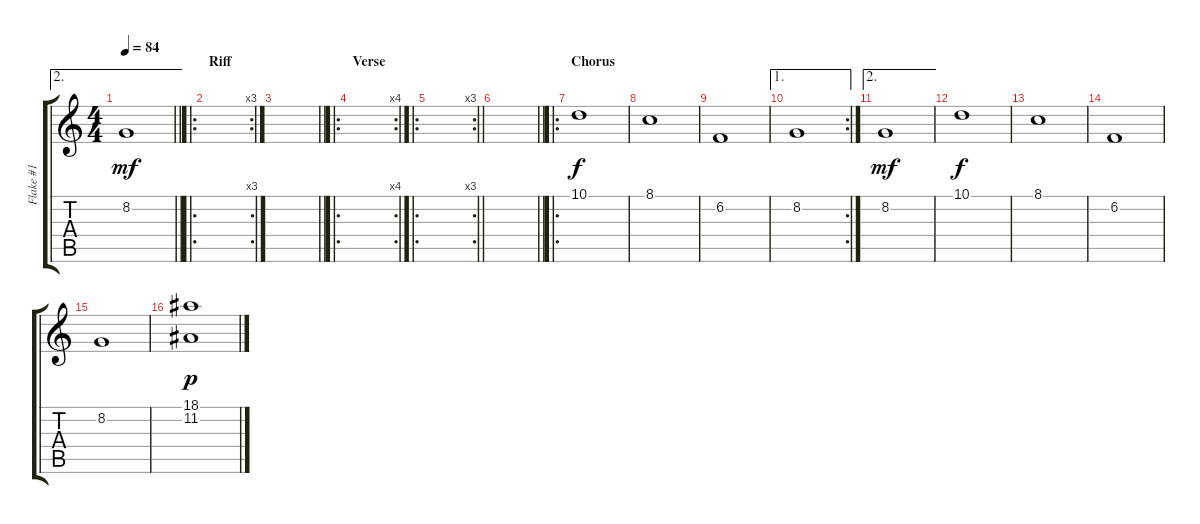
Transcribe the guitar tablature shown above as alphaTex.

\track ("Flake #1" "Flake #1") {instrument acousticgrandpiano}
\staff {score tabs}
\tuning (E4 B3 G3 D3 A2 D2) {hide}
\ae 2
\ts (4 4)
\tempo 84
\clef g2
\barLineRight lightlight
\ks c
8.2.1{dy mf} |
\ro
\rc 3
\section ("" "Riff")
|
\barLineRight lightlight
|
\ro
\rc 4
\section ("" "Verse")
|
\ro
\rc 3
\barLineRight lightlight
|
\barLineRight lightlight
|
\ro
\section ("" "Chorus")
10.1.1{dy f instrument choiraahs} |
8.1.1 |
6.2.1 |
\ae 1
\rc 2
8.2.1 |
\ae 2
8.2.1{dy mf} |
10.1.1{dy f} |
8.1.1 |
6.2.1 |
8.2.1 |
(18.1 11.2).1{dy p}
